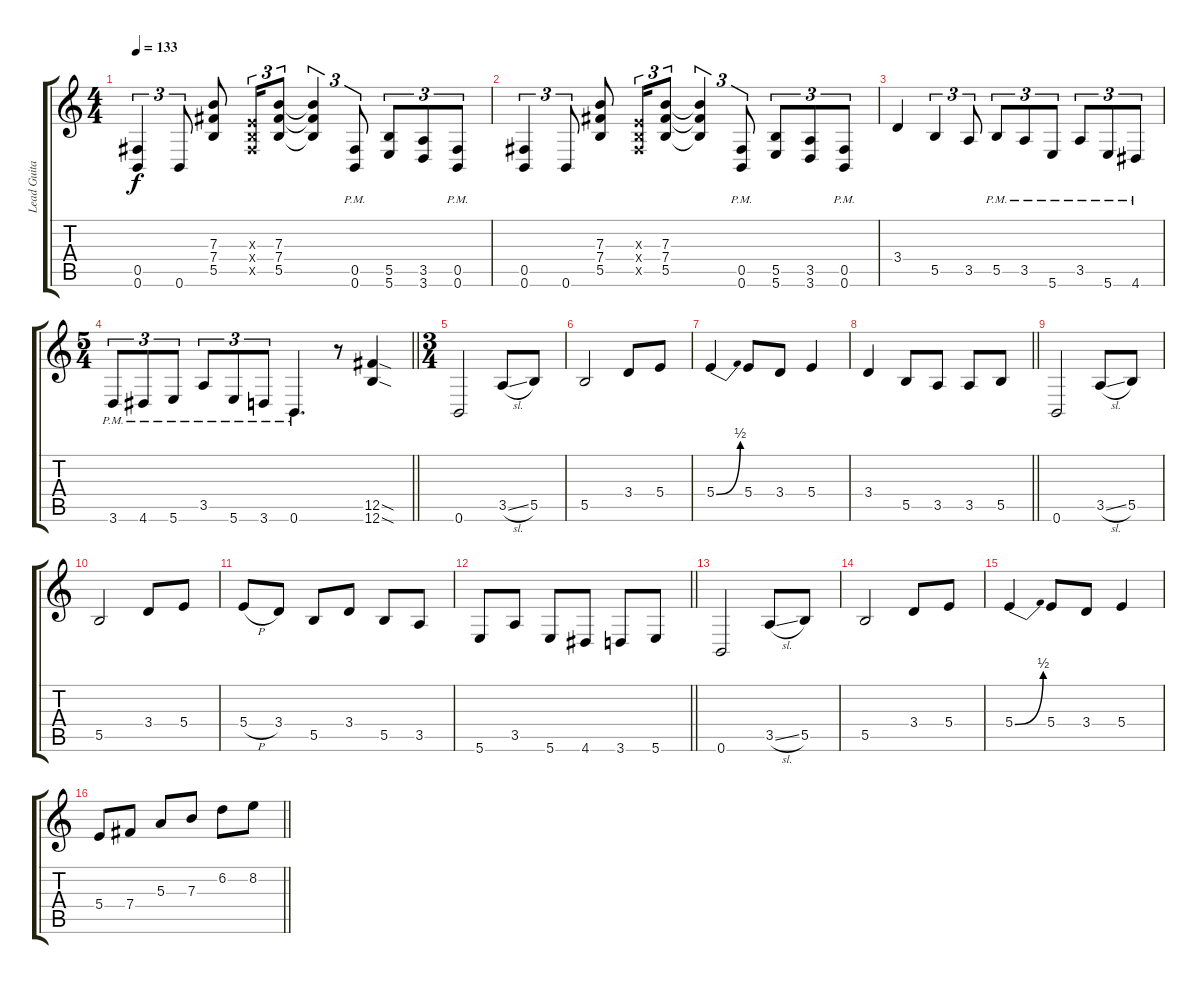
\track ("Lead Guitar" "Lead Guita") {instrument distortionguitar}
\staff {score tabs}
\tuning (Db4 Ab3 E3 B2 Gb2 B1) {hide}
\ts (4 4)
\tempo 133
\clef g2
\ks c
(0.5 0.6).4{tu (3 2) dy f} 0.6.8{tu (3 2)} (7.3 7.4 5.5).8 (0.3{x} 0.4{x} 0.5{x}).16{tu (3 2)} (7.3 7.4 5.5).8{tu (3 2)} (7.3{t} 7.4{t} 5.5{t}).4{tu (3 2)} (0.5{pm} 0.6{pm}).8{tu (3 2)} (5.5 5.6).8{tu (3 2)} (3.5 3.6).8{tu (3 2)} (0.5{pm} 0.6{pm}).8{tu (3 2)} |
(0.5 0.6).4{tu (3 2)} 0.6.8{tu (3 2)} (7.3 7.4 5.5).8 (0.3{x} 0.4{x} 0.5{x}).16{tu (3 2)} (7.3 7.4 5.5).8{tu (3 2)} (7.3{t} 7.4{t} 5.5{t}).4{tu (3 2)} (0.5{pm} 0.6{pm}).8{tu (3 2)} (5.5 5.6).8{tu (3 2)} (3.5 3.6).8{tu (3 2)} (0.5{pm} 0.6{pm}).8{tu (3 2)} |
3.4.4 5.5.4{tu (3 2)} 3.5.8{tu (3 2)} 5.5{pm}.8{tu (3 2)} 3.5{pm}.8{tu (3 2)} 5.6{pm}.8{tu (3 2)} 3.5{pm}.8{tu (3 2)} 5.6{pm}.8{tu (3 2)} 4.6{pm}.8{tu (3 2)} |
\ts (5 4)
\barLineRight lightlight
3.6{pm}.8{tu (3 2)} 4.6{pm}.8{tu (3 2)} 5.6{pm}.8{tu (3 2)} 3.5{pm}.8{tu (3 2)} 5.6{pm}.8{tu (3 2)} 3.6{pm}.8{tu (3 2)} 0.6{pm}.4{d} r.8 (12.5{sod} 12.6{sod}).4 |
\ts (3 4)
\section ("" "")
0.6.2{volume 16 balance 13} 3.5{sl}.8 5.5.8 |
5.5.2 3.4.8 5.4.8 |
5.4{be (bend 0 0 60 2)}.4 5.4.8 3.4.8 5.4.4 |
\barLineRight lightlight
3.4.4 5.5.8 3.5.8 3.5.8 5.5.8 |
0.6.2 3.5{sl}.8 5.5.8 |
5.5.2 3.4.8 5.4.8 |
5.4{h}.8 3.4.8 5.5.8 3.4.8 5.5.8 3.5.8 |
\barLineRight lightlight
5.6.8 3.5.8 5.6.8 4.6.8 3.6.8 5.6.8 |
0.6.2 3.5{sl}.8 5.5.8 |
5.5.2 3.4.8 5.4.8 |
5.4{be (bend 0 0 60 2)}.4 5.4.8 3.4.8 5.4.4 |
\barLineRight lightlight
5.4.8 7.4.8 5.3.8 7.3.8 6.2.8 8.2.8
